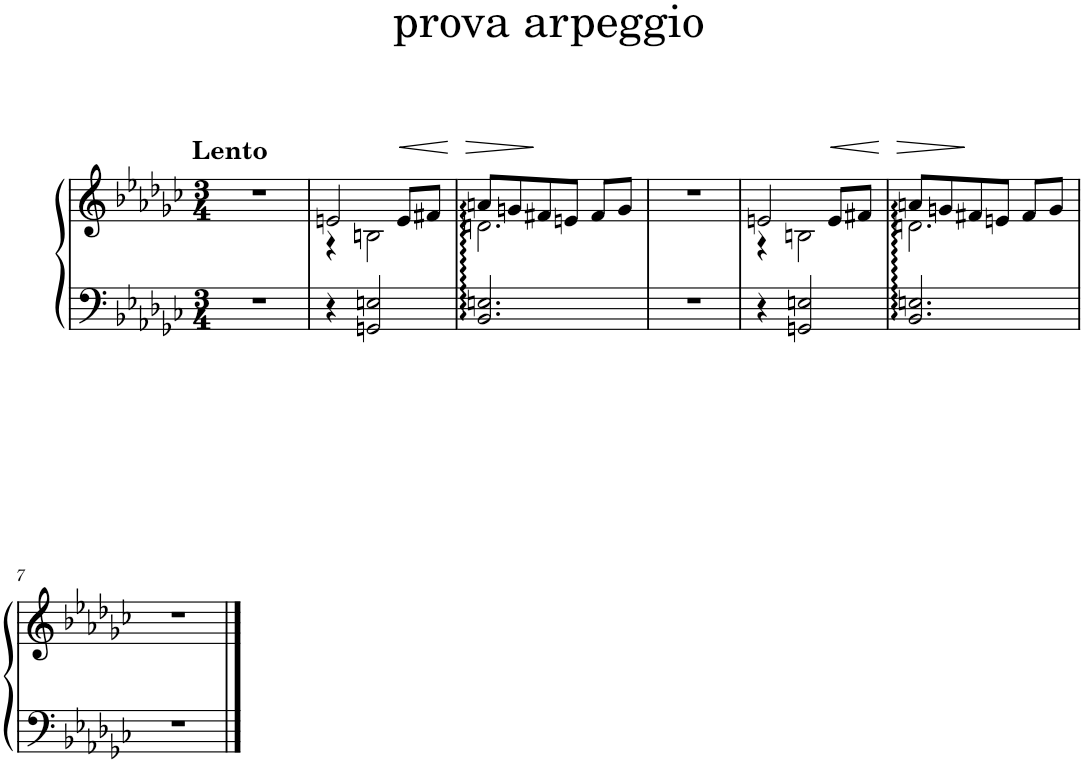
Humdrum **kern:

**kern	**kern	**dynam
*part1	*part1	*part1
*staff2	*staff1	*staff1/2
*I"Piano	*	*
*I'Pno.	*	*
*clefF4	*clefG2	*
*k[b-e-a-d-g-c-]	*k[b-e-a-d-g-c-]	*
*M3/4	*M3/4	*
=1	=1	=1
!	!LO:TX:a:B:t=Lento	!
2.r	2.r	.
=2	=2	=2
*	*^	*
4r	2en/	4r	.
2GGn/ 2En/	.	2Bn\	.
!	!	!	!LO:HP:b
.	8e/L	.	<
.	8f#X/J	.	.
*	*v	*v	*
.	.	[
=3	=3	=3
!	!	!LO:HP:b
*	*^	*
2.BB-/:: 2.En/::	8an/L	2.dn\	>
.	8gn/	.	.
.	8f#X/	.	]
.	8en/J	.	.
.	8f#/L	.	.
.	8g/J	.	.
*	*v	*v	*
=4	=4	=4
2.r	2.r	.
=5	=5	=5
*	*^	*
4r	2en/	4r	.
2GGn/ 2En/	.	2Bn\	.
!	!	!	!LO:HP:b
.	8e/L	.	<
.	8f#X/J	.	.
*	*v	*v	*
.	.	[
=6	=6	=6
!	!	!LO:HP:b
*	*^	*
2.BB-/:: 2.En/::	8an/L	2.dn\	>
.	8gn/	.	.
.	8f#X/	.	]
.	8en/J	.	.
.	8f#/L	.	.
.	8g/J	.	.
*	*v	*v	*
!!LO:LB:g=z
=7	=7	=7
2.r	2.r	.
==	==	==
*-	*-	*-
